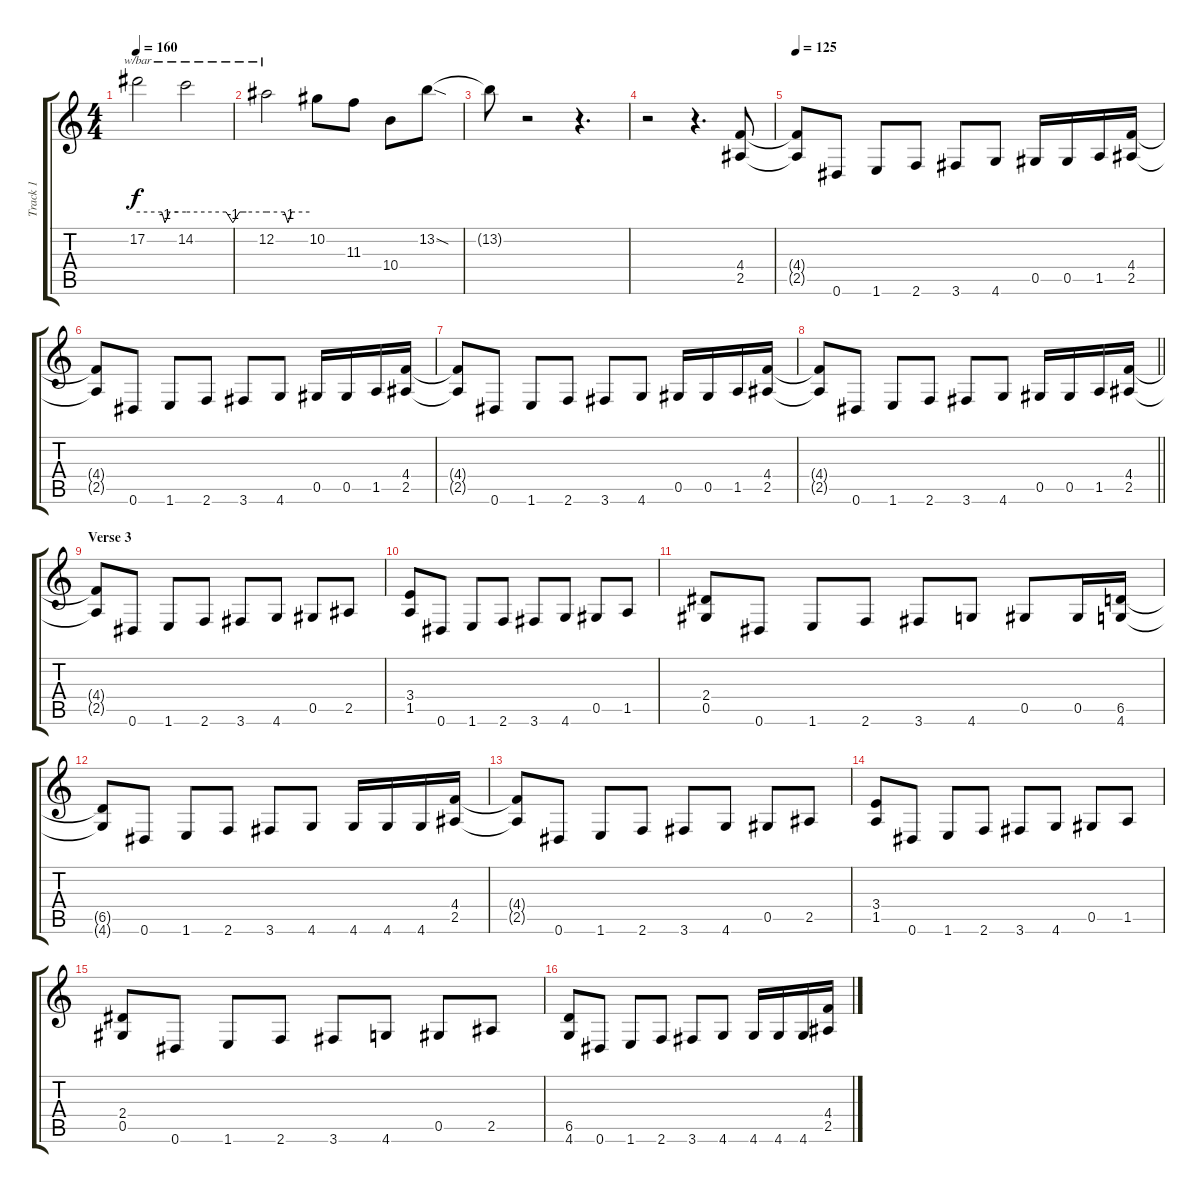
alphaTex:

\track ("Track 1" "Track 1") {instrument distortionguitar}
\staff {score tabs}
\tuning (Eb4 Bb3 Gb3 Db3 Ab2 Eb2) {hide}
\ts (4 4)
\tempo 160
\clef g2
\ks c
17.2.2{tbe (custom default 0 0 30 0 34 -4 40 0 50 0 60 0) dy f} 14.2.2{tbe (custom default 0 0 30 0 35 -4 40 0 45 0 60 0)} |
12.2.2{tbe (custom default 0 0 25 0 30 -4 35 0 60 0)} 10.2.8 11.3.8 10.4.8 13.2{sod}.8 |
13.2{t}.8 r.2 r.4{d} |
r.2 r.4{d} (4.4 2.5).8 |
\tempo 125
(4.4{t} 2.5{t}).8 0.6.8 1.6.8 2.6.8 3.6.8 4.6.8 0.5.16 0.5.16 1.5.16 (4.4 2.5).16 |
(4.4{t} 2.5{t}).8 0.6.8 1.6.8 2.6.8 3.6.8 4.6.8 0.5.16 0.5.16 1.5.16 (4.4 2.5).16 |
(4.4{t} 2.5{t}).8 0.6.8 1.6.8 2.6.8 3.6.8 4.6.8 0.5.16 0.5.16 1.5.16 (4.4 2.5).16 |
\barLineRight lightlight
(4.4{t} 2.5{t}).8 0.6.8 1.6.8 2.6.8 3.6.8 4.6.8 0.5.16 0.5.16 1.5.16 (4.4 2.5).16 |
\section ("" "Verse 3")
(4.4{t} 2.5{t}).8 0.6.8 1.6.8 2.6.8 3.6.8 4.6.8 0.5.8 2.5.8 |
(3.4 1.5).8 0.6.8 1.6.8 2.6.8 3.6.8 4.6.8 0.5.8 1.5.8 |
(2.4 0.5).8 0.6.8 1.6.8 2.6.8 3.6.8 4.6.8 0.5.8 0.5.16 (6.5 4.6).16 |
(6.5{t} 4.6{t}).8 0.6.8 1.6.8 2.6.8 3.6.8 4.6.8 4.6.16 4.6.16 4.6.16 (4.4 2.5).16 |
(4.4{t} 2.5{t}).8 0.6.8 1.6.8 2.6.8 3.6.8 4.6.8 0.5.8 2.5.8 |
(3.4 1.5).8 0.6.8 1.6.8 2.6.8 3.6.8 4.6.8 0.5.8 1.5.8 |
(2.4 0.5).8 0.6.8 1.6.8 2.6.8 3.6.8 4.6.8 0.5.8 2.5.8 |
(6.5 4.6).8 0.6.8 1.6.8 2.6.8 3.6.8 4.6.8 4.6.16 4.6.16 4.6.16 (4.4 2.5).16
